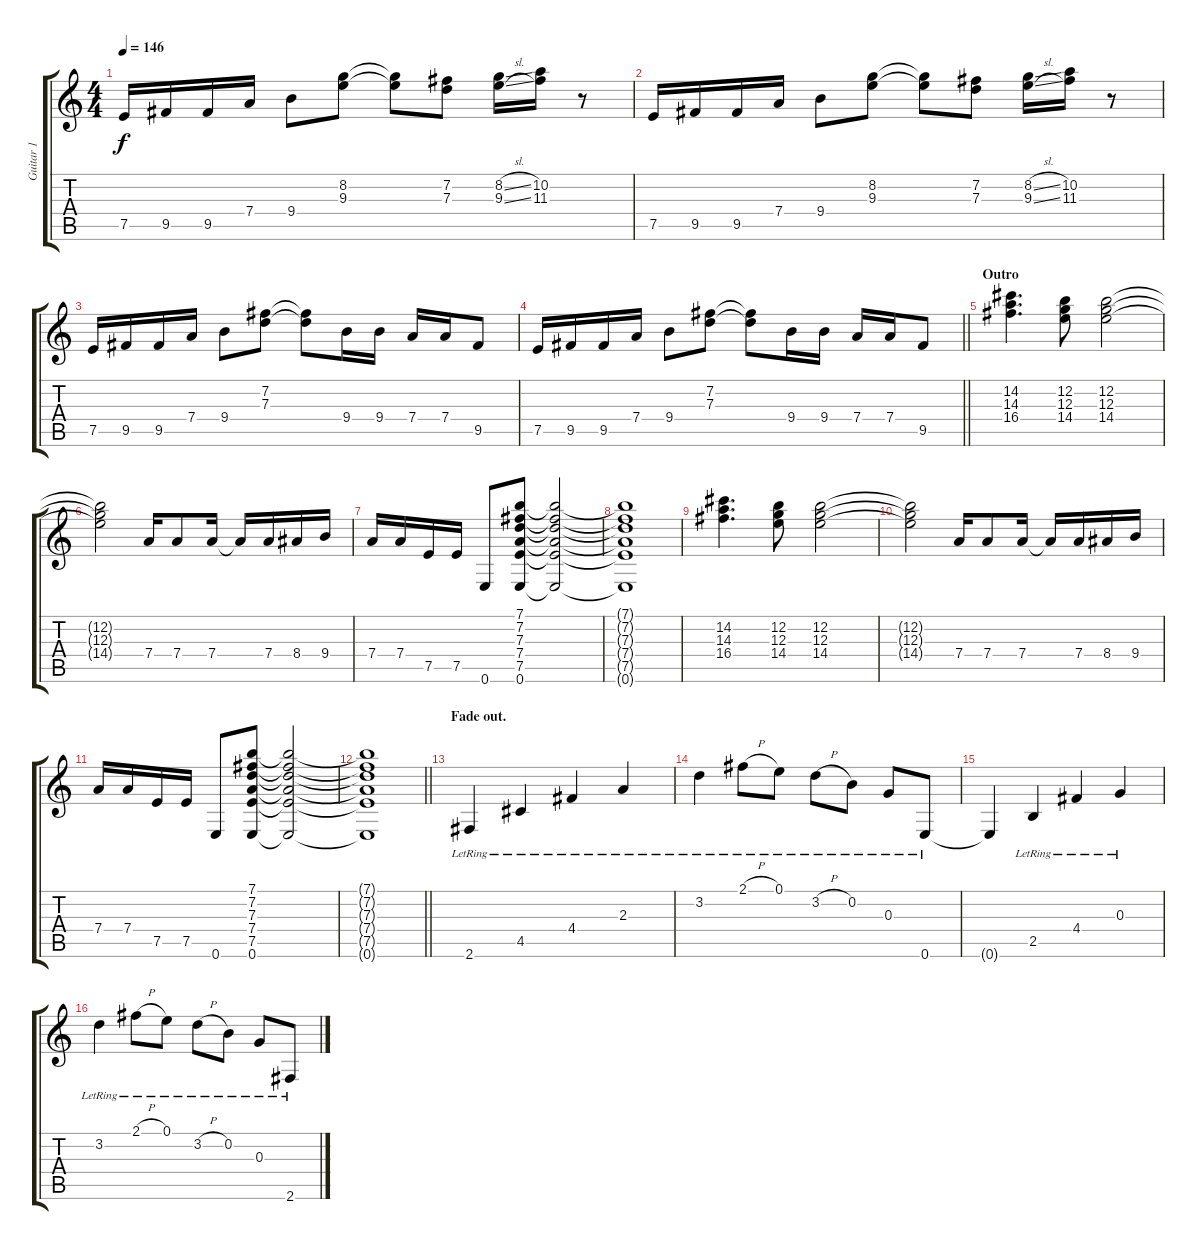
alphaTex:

\track ("Guitar 1" "Guitar 1") {instrument overdrivenguitar}
\staff {score tabs}
\tuning (E4 B3 G3 D3 A2 E2) {hide}
\ts (4 4)
\tempo 146
\clef g2
\ks c
7.5.16{dy f} 9.5.16 9.5.16 7.4.16 9.4.8 (8.2 9.3).8 (8.2{t} 9.3{t}).8 (7.2 7.3).8 (8.2{sl} 9.3{sl}).16 (10.2 11.3).16 r.8 |
7.5.16 9.5.16 9.5.16 7.4.16 9.4.8 (8.2 9.3).8 (8.2{t} 9.3{t}).8 (7.2 7.3).8 (8.2{sl} 9.3{sl}).16 (10.2 11.3).16 r.8 |
7.5.16 9.5.16 9.5.16 7.4.16 9.4.8 (7.2 7.3).8 (7.2{t} 7.3{t}).8 9.4.16 9.4.16 7.4.16 7.4.16 9.5.8 |
\barLineRight lightlight
7.5.16 9.5.16 9.5.16 7.4.16 9.4.8 (7.2 7.3).8 (7.2{t} 7.3{t}).8 9.4.16 9.4.16 7.4.16 7.4.16 9.5.8 |
\section ("" "Outro")
(14.2 14.3 16.4).4{d} (12.2 12.3 14.4).8 (12.2 12.3 14.4).2 |
(12.2{t} 12.3{t} 14.4{t}).2 7.4.16 7.4.8 7.4.16 7.4{t}.16 7.4.16 8.4.16 9.4.16 |
7.4.16 7.4.16 7.5.16 7.5.16 0.6.8 (7.1 7.2 7.3 7.4 7.5 0.6).8 (7.1{t} 7.2{t} 7.3{t} 7.4{t} 7.5{t} 0.6{t}).2 |
(7.1{t} 7.2{t} 7.3{t} 7.4{t} 7.5{t} 0.6{t}).1 |
(14.2 14.3 16.4).4{d} (12.2 12.3 14.4).8 (12.2 12.3 14.4).2 |
(12.2{t} 12.3{t} 14.4{t}).2 7.4.16 7.4.8 7.4.16 7.4{t}.16 7.4.16 8.4.16 9.4.16 |
7.4.16 7.4.16 7.5.16 7.5.16 0.6.8 (7.1 7.2 7.3 7.4 7.5 0.6).8 (7.1{t} 7.2{t} 7.3{t} 7.4{t} 7.5{t} 0.6{t}).2 |
\barLineRight lightlight
(7.1{t} 7.2{t} 7.3{t} 7.4{t} 7.5{t} 0.6{t}).1 |
\section ("" "Fade out.")
2.6{lr}.4 4.5{lr}.4 4.4{lr}.4 2.3{lr}.4 |
3.2{lr}.4 2.1{h lr}.8 0.1{lr}.8 3.2{h lr}.8 0.2{lr}.8 0.3{lr}.8 0.6{lr}.8 |
0.6{t}.4 2.5{lr}.4 4.4{lr}.4 0.3{lr}.4 |
3.2{lr}.4 2.1{h lr}.8 0.1{lr}.8 3.2{h lr}.8 0.2{lr}.8 0.3{lr}.8 2.6{lr}.8
